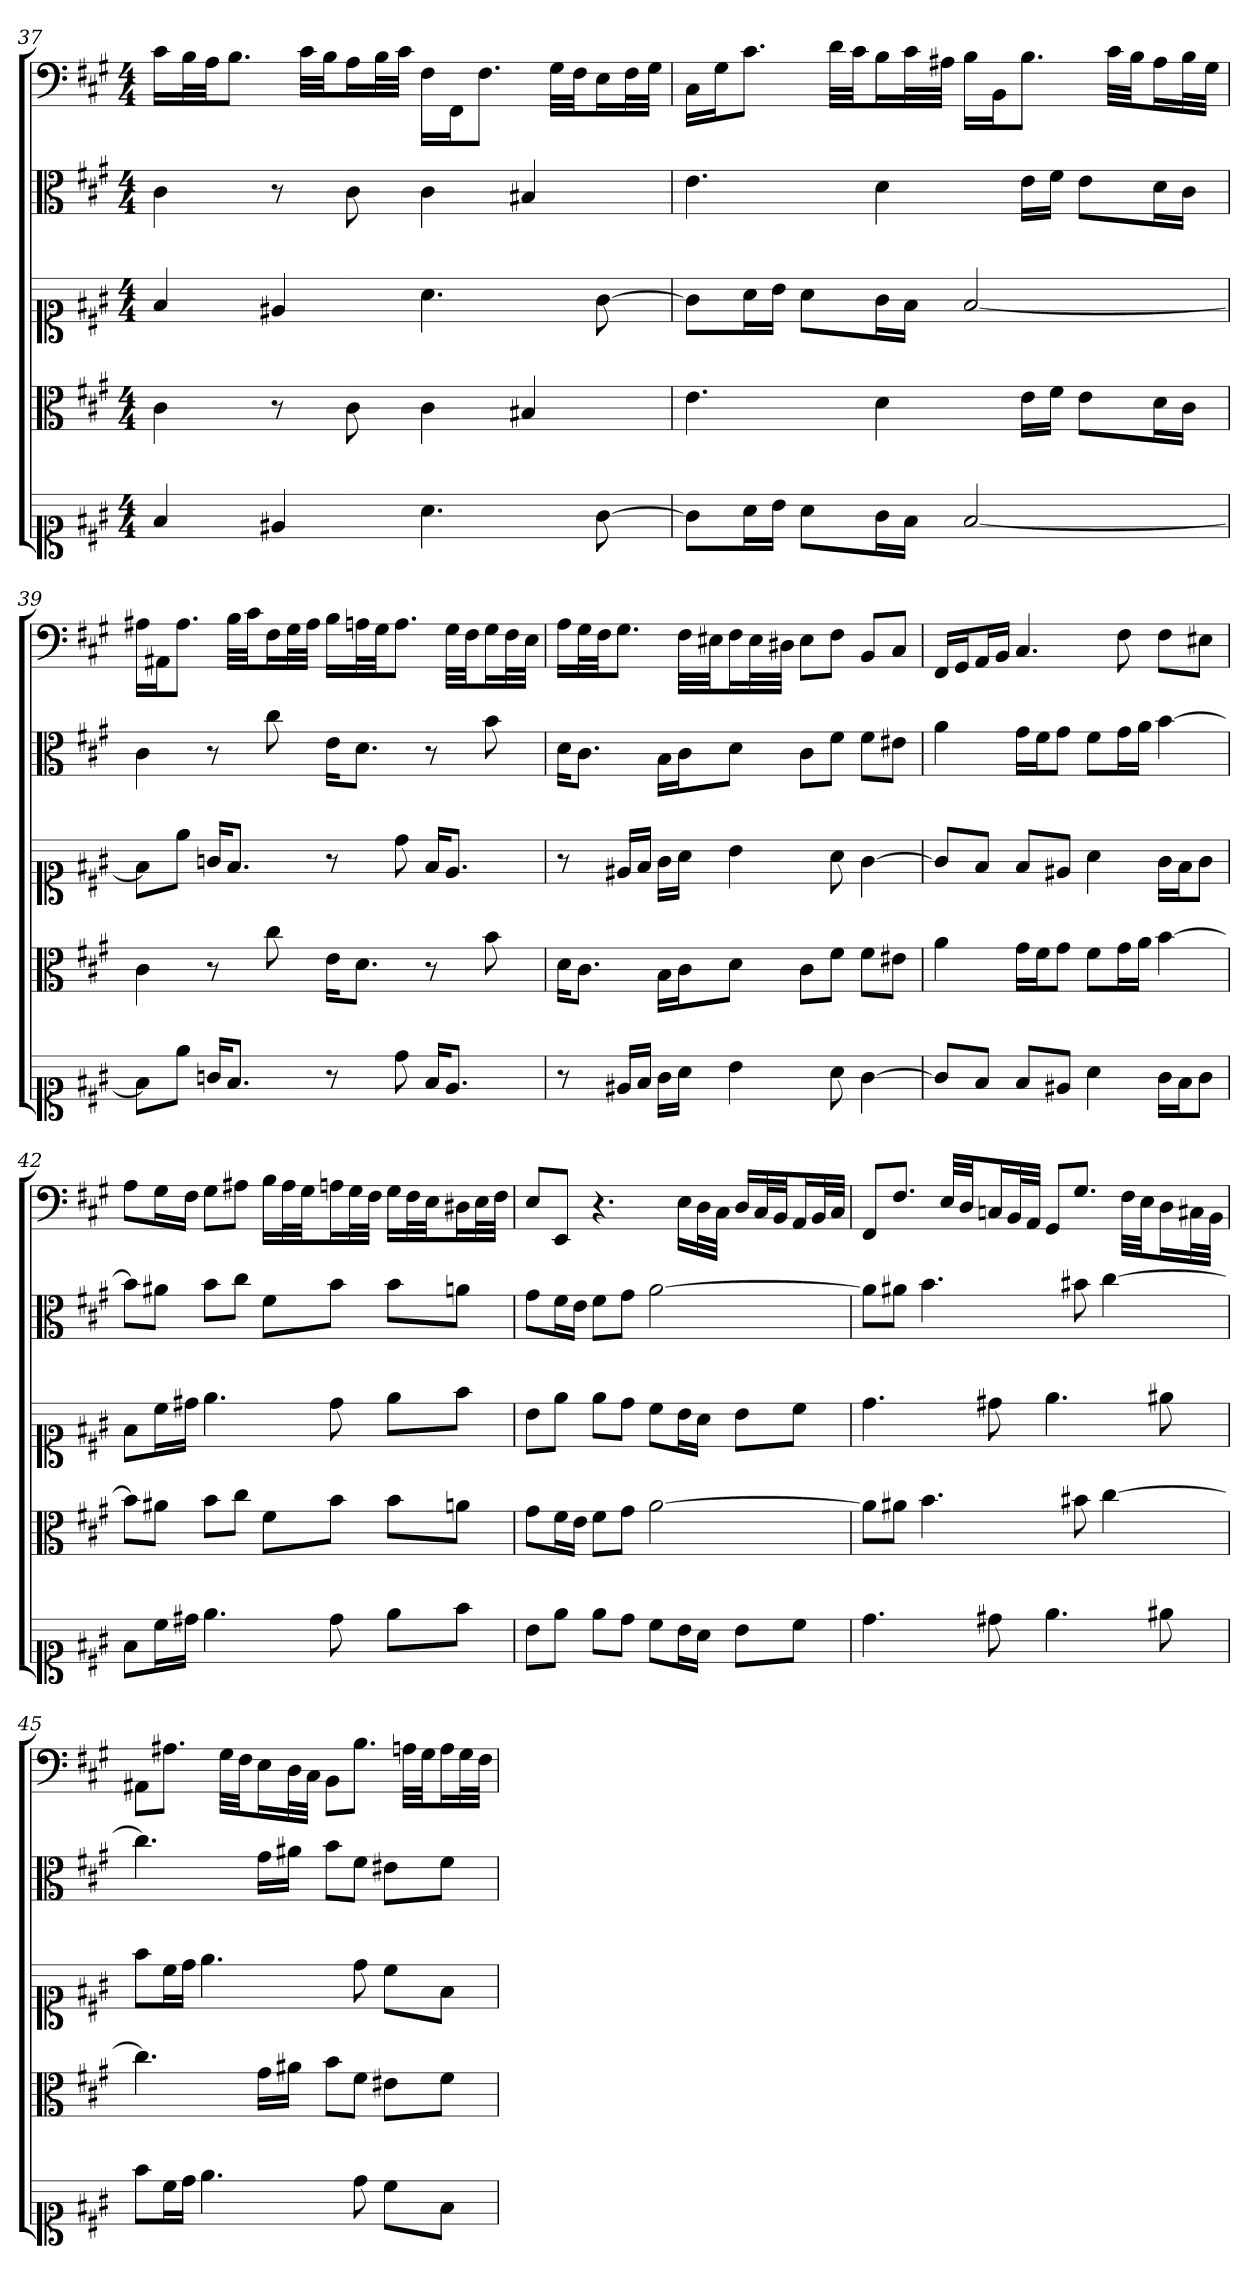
**kern	**kern	**kern	**kern	**kern
*part5	*part4	*part3	*part2	*part1
*staff5	*staff4	*staff3	*staff2	*staff1
*clefC1	*clefC3	*clefC1	*clefC3	*clefF4
*k[f#c#g#]	*k[f#c#g#]	*k[f#c#g#]	*k[f#c#g#]	*k[f#c#g#]
*f#:	*f#:	*f#:	*f#:	*f#:
*M4/4	*M4/4	*M4/4	*M4/4	*M4/4
=37	=37	=37	=37	=37
4f#	4c#	4f#	4c#	16c#\LL
.	.	.	.	32B\L
.	.	.	.	32A\JJ
.	.	.	.	8.B\J
4e#X	8r	4e#X	8r	.
.	.	.	.	32c#\LLL
.	.	.	.	32B\JJ
.	8c#	.	8c#	16A\L
.	.	.	.	32B\L
.	.	.	.	32c#\JJJ
4.a	4c#	4.a	4c#	16F#\LL
.	.	.	.	16FF#\J
.	.	.	.	8.F#\J
.	4B#X	.	4B#X	.
.	.	.	.	32G#\LLL
.	.	.	.	32F#\JJ
[8g#	.	[8g#	.	16E\L
.	.	.	.	32F#\L
.	.	.	.	32G#\JJJ
=38	=38	=38	=38	=38
8g#\L]	4.e	8g#\L]	4.e	16C#\LL
.	.	.	.	16G#\J
16a\L	.	16a\L	.	8.c#\J
16b\JJ	.	16b\JJ	.	.
8a\L	.	8a\L	.	.
.	.	.	.	32d\LLL
.	.	.	.	32c#\JJ
16g#\L	4d	16g#\L	4d	16B\L
16f#\JJ	.	16f#\JJ	.	32c#\L
.	.	.	.	32A#X\JJJ
[2f#	.	[2f#	.	16B\LL
.	.	.	.	16BB\J
.	16e\LL	.	16e\LL	8.B\J
.	16f#\JJ	.	16f#\JJ	.
.	8e\L	.	8e\L	.
.	.	.	.	32c#\LLL
.	.	.	.	32B\JJ
.	16d\L	.	16d\L	16A#\L
.	16c#\JJ	.	16c#\JJ	32B\L
.	.	.	.	32G#\JJJ
=39	=39	=39	=39	=39
8f#\L]	4c#	8f#\L]	4c#	16A#X\LL
.	.	.	.	16AA#X\J
8ee\J	.	8ee\J	.	8.A#\J
16gn/KL	8r	16gn/KL	8r	.
8.f#/J	.	8.f#/J	.	32B\LLL
.	.	.	.	32c#\JJ
.	8cc#	.	8cc#	16F#\L
.	.	.	.	32G#\L
.	.	.	.	32A#\JJJ
8r	16e\KL	8r	16e\KL	16B\LL
.	8.d\J	.	8.d\J	32An\L
.	.	.	.	32G#\JJ
8dd	.	8dd	.	8.A\J
16f#/KL	8r	16f#/KL	8r	.
8.e/J	.	8.e/J	.	32G#\LLL
.	.	.	.	32F#\JJ
.	8b	.	8b	16G#\L
.	.	.	.	32F#\L
.	.	.	.	32E\JJJ
=40	=40	=40	=40	=40
8r	16d\KL	8r	16d\KL	16A\LL
.	8.c#\J	.	8.c#\J	32G#\L
.	.	.	.	32F#\JJ
16e#X/LL	.	16e#X/LL	.	8.G#\J
16f#/JJ	.	16f#/JJ	.	.
16g#\LL	16B\LL	16g#\LL	16B\LL	.
16a\JJ	16c#\J	16a\JJ	16c#\J	32F#\LLL
.	.	.	.	32E#X\JJ
4b	8d\J	4b	8d\J	16F#\L
.	.	.	.	32E#\L
.	.	.	.	32D#X\JJJ
.	8c#\L	.	8c#\L	8E#\L
8a	8f#\J	8a	8f#\J	8F#\J
[4g#	8f#\L	[4g#	8f#\L	8BB/L
.	8e#X\J	.	8e#X\J	8C#/J
=41	=41	=41	=41	=41
8g#/L]	4a	8g#/L]	4a	16FF#/LL
.	.	.	.	16GG#/J
8f#/J	.	8f#/J	.	16AA/L
.	.	.	.	16BB/JJ
8f#/L	16g#\LL	8f#/L	16g#\LL	4.C#
.	16f#\J	.	16f#\J	.
8e#X/J	8g#\J	8e#X/J	8g#\J	.
4a	8f#\L	4a	8f#\L	.
.	16g#\L	.	16g#\L	8F#
.	16a\JJ	.	16a\JJ	.
16g#\LL	[4b	16g#\LL	[4b	8F#\L
16f#\J	.	16f#\J	.	.
8g#\J	.	8g#\J	.	8E#X\J
=42	=42	=42	=42	=42
8f#\L	8b\L]	8f#\L	8b\L]	8A\L
16cc#\L	8a#X\J	16cc#\L	8a#X\J	16G#\L
16dd#X\JJ	.	16dd#X\JJ	.	16F#\JJ
4.ee	8b\L	4.ee	8b\L	8G#\L
.	8cc#\J	.	8cc#\J	8A#X\J
.	8f#\L	.	8f#\L	16B\LL
.	.	.	.	32A#\L
.	.	.	.	32G#\JJ
8dd#	8b\J	8dd#	8b\J	16An\L
.	.	.	.	32G#\L
.	.	.	.	32F#\JJJ
8ee\L	8b\L	8ee\L	8b\L	16G#\LL
.	.	.	.	32F#\L
.	.	.	.	32E\JJ
8ff#\J	8an\J	8ff#\J	8an\J	16D#X\L
.	.	.	.	32E\L
.	.	.	.	32F#\JJJ
=43	=43	=43	=43	=43
8b\L	8g#\L	8b\L	8g#\L	8E/L
8ee\J	16f#\L	8ee\J	16f#\L	8EE/J
.	16e\JJ	.	16e\JJ	.
8ee\L	8f#\L	8ee\L	8f#\L	4.r
8dd\J	8g#\J	8dd\J	8g#\J	.
8cc#\L	[2a	8cc#\L	[2a	.
16b\L	.	16b\L	.	16E\LL
16a\JJ	.	16a\JJ	.	32D\L
.	.	.	.	32C#\JJJ
8b\L	.	8b\L	.	16D/LL
.	.	.	.	32C#/L
.	.	.	.	32BB/JJ
8cc#\J	.	8cc#\J	.	16AA/L
.	.	.	.	32BB/L
.	.	.	.	32C#/JJJ
=44	=44	=44	=44	=44
4.dd	8a\L]	4.dd	8a\L]	8FF#/L
.	8a#X\J	.	8a#X\J	8.F#/J
.	4.b	.	4.b	.
.	.	.	.	32E/LLL
.	.	.	.	32D/JJ
8dd#X	.	8dd#X	.	16Cn/L
.	.	.	.	32BB/L
.	.	.	.	32AA/JJJ
4.ee	.	4.ee	.	8GG#/L
.	8b#X	.	8b#X	8.G#/J
.	[4cc#	.	[4cc#	.
.	.	.	.	32F#\LLL
.	.	.	.	32E\JJ
8ee#X	.	8ee#X	.	16D\L
.	.	.	.	32C#X\L
.	.	.	.	32BB\JJJ
=45	=45	=45	=45	=45
8ff#\L	4.cc#]	8ff#\L	4.cc#]	8AA#X\L
16cc#\L	.	16cc#\L	.	8.A#X\J
16dd\JJ	.	16dd\JJ	.	.
4.ee	.	4.ee	.	.
.	.	.	.	32G#\LLL
.	.	.	.	32F#\JJ
.	16g#\LL	.	16g#\LL	16E\L
.	16a#X\JJ	.	16a#X\JJ	32D\L
.	.	.	.	32C#\JJJ
.	8b\L	.	8b\L	8BB\L
8dd	8f#\J	8dd	8f#\J	8.B\J
8cc#\L	8e#X\L	8cc#\L	8e#X\L	.
.	.	.	.	32An\LLL
.	.	.	.	32G#\JJ
8f#\J	8f#\J	8f#\J	8f#\J	16A\L
.	.	.	.	32G#\L
.	.	.	.	32F#\JJJ
=	=	=	=	=
*-	*-	*-	*-	*-
